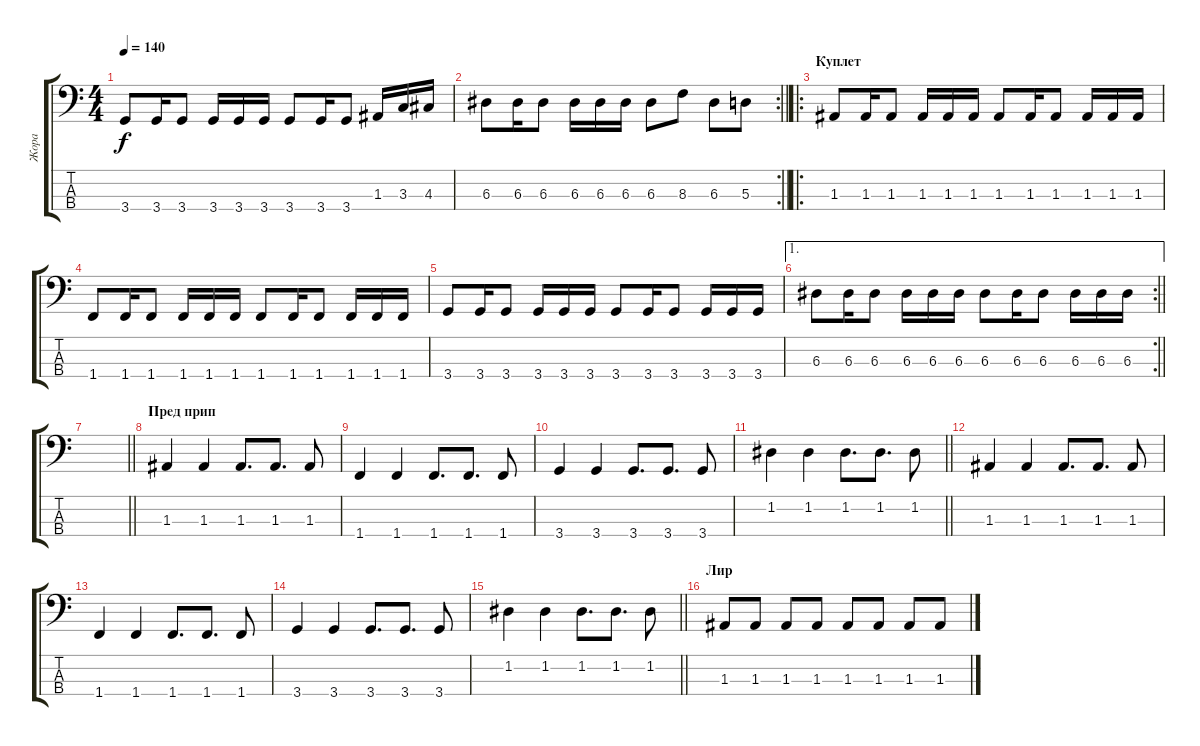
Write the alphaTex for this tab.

\track ("Жора" "Жора") {instrument electricbasspick}
\staff {score tabs}
\tuning (G2 D2 A1 E1) {hide}
\ts (4 4)
\tempo 140
\clef f4
\ks c
3.4.8{dy f} 3.4.16 3.4.8 3.4.16 3.4.16 3.4.16 3.4.8 3.4.16 3.4.8 1.3.16 3.3.16 4.3.16 |
\rc 2
\barLineRight lightlight
6.3.8 6.3.16 6.3.8 6.3.16 6.3.16 6.3.16 6.3.8 8.3.8 6.3.8 5.3.8 |
\ro
\section ("" "Куплет ")
1.3.8 1.3.16 1.3.8 1.3.16 1.3.16 1.3.16 1.3.8 1.3.16 1.3.8 1.3.16 1.3.16 1.3.16 |
1.4.8 1.4.16 1.4.8 1.4.16 1.4.16 1.4.16 1.4.8 1.4.16 1.4.8 1.4.16 1.4.16 1.4.16 |
3.4.8 3.4.16 3.4.8 3.4.16 3.4.16 3.4.16 3.4.8 3.4.16 3.4.8 3.4.16 3.4.16 3.4.16 |
\ae 1
\rc 2
\barLineRight lightlight
6.3.8 6.3.16 6.3.8 6.3.16 6.3.16 6.3.16 6.3.8 6.3.16 6.3.8 6.3.16 6.3.16 6.3.16 |
\barLineRight lightlight
|
\section ("" "Пред прип")
1.3.4 1.3.4 1.3.8{d} 1.3.8{d} 1.3.8 |
1.4.4 1.4.4 1.4.8{d} 1.4.8{d} 1.4.8 |
3.4.4 3.4.4 3.4.8{d} 3.4.8{d} 3.4.8 |
\barLineRight lightlight
1.2.4 1.2.4 1.2.8{d} 1.2.8{d} 1.2.8 |
1.3.4 1.3.4 1.3.8{d} 1.3.8{d} 1.3.8 |
1.4.4 1.4.4 1.4.8{d} 1.4.8{d} 1.4.8 |
3.4.4 3.4.4 3.4.8{d} 3.4.8{d} 3.4.8 |
\barLineRight lightlight
1.2.4 1.2.4 1.2.8{d} 1.2.8{d} 1.2.8 |
\section ("" "Лир")
1.3.8 1.3.8 1.3.8 1.3.8 1.3.8 1.3.8 1.3.8 1.3.8
